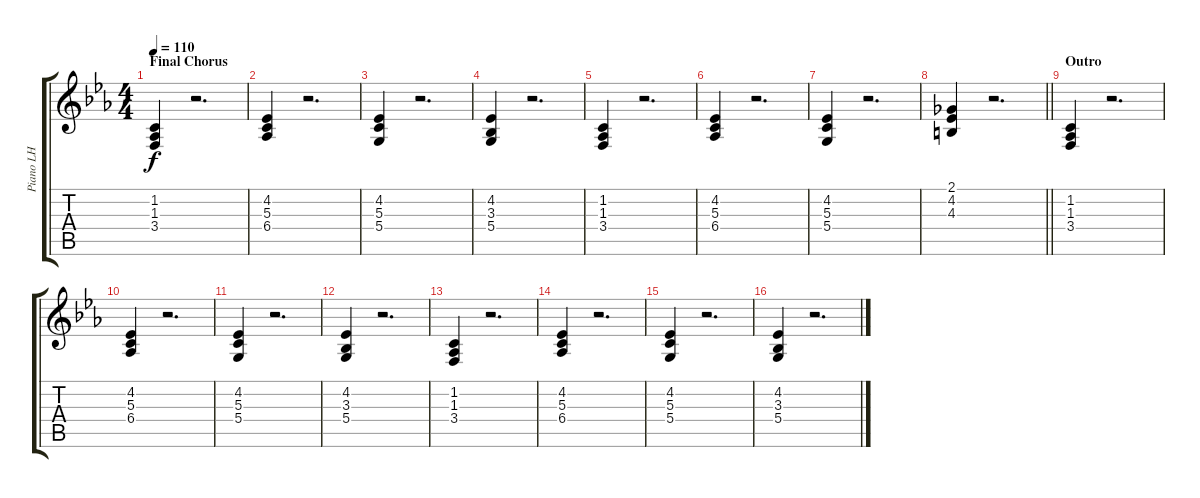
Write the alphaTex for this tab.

\track ("Piano LH" "Piano LH") {instrument acousticgrandpiano}
\staff {score tabs}
\tuning (E4 B3 G3 D3 A2 E2) {hide}
\ts (4 4)
\section ("" "Final Chorus")
\tempo 110
\clef g2
\ks eb
(1.2 1.3 3.4).4{dy f} r.2{d} |
(4.2 5.3 6.4).4 r.2{d} |
(4.2 5.3 5.4).4 r.2{d} |
(4.2 3.3 5.4).4 r.2{d} |
(1.2 1.3 3.4).4 r.2{d} |
(4.2 5.3 6.4).4 r.2{d} |
(4.2 5.3 5.4).4 r.2{d} |
\barLineRight lightlight
(2.1 4.2 4.3).4 r.2{d} |
\section ("" "Outro")
(1.2 1.3 3.4).4 r.2{d} |
(4.2 5.3 6.4).4 r.2{d} |
(4.2 5.3 5.4).4 r.2{d} |
(4.2 3.3 5.4).4 r.2{d} |
(1.2 1.3 3.4).4 r.2{d} |
(4.2 5.3 6.4).4 r.2{d} |
(4.2 5.3 5.4).4 r.2{d} |
(4.2 3.3 5.4).4 r.2{d}
